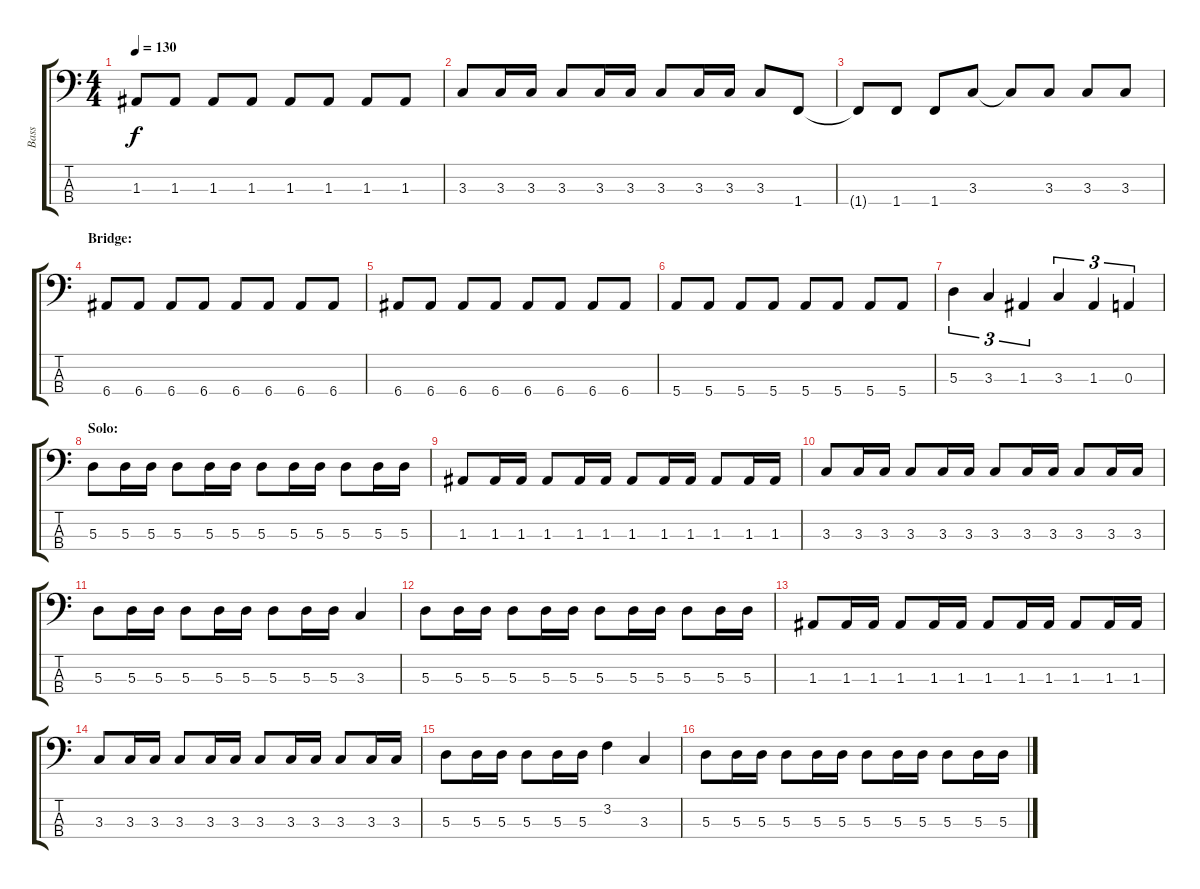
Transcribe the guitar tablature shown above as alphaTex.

\track ("Bass" "Bass") {instrument electricbasspick}
\staff {score tabs}
\tuning (G2 D2 A1 E1) {hide}
\ts (4 4)
\tempo 130
\clef f4
\ks c
1.3{t}.8{dy f} 1.3.8 1.3.8 1.3.8 1.3.8 1.3.8 1.3.8 1.3.8 |
3.3.8 3.3.16 3.3.16 3.3.8 3.3.16 3.3.16 3.3.8 3.3.16 3.3.16 3.3.8 1.4.8 |
1.4{t}.8 1.4.8 1.4.8 3.3.8 3.3{t}.8 3.3.8 3.3.8 3.3.8 |
\section ("" "Bridge:")
6.4.8 6.4.8 6.4.8 6.4.8 6.4.8 6.4.8 6.4.8 6.4.8 |
6.4.8 6.4.8 6.4.8 6.4.8 6.4.8 6.4.8 6.4.8 6.4.8 |
5.4.8 5.4.8 5.4.8 5.4.8 5.4.8 5.4.8 5.4.8 5.4.8 |
5.3.4{tu (3 2)} 3.3.4{tu (3 2)} 1.3.4{tu (3 2)} 3.3.4{tu (3 2)} 1.3.4{tu (3 2)} 0.3.4{tu (3 2)} |
\section ("" "Solo:")
5.3.8 5.3.16 5.3.16 5.3.8 5.3.16 5.3.16 5.3.8 5.3.16 5.3.16 5.3.8 5.3.16 5.3.16 |
1.3.8 1.3.16 1.3.16 1.3.8 1.3.16 1.3.16 1.3.8 1.3.16 1.3.16 1.3.8 1.3.16 1.3.16 |
3.3.8 3.3.16 3.3.16 3.3.8 3.3.16 3.3.16 3.3.8 3.3.16 3.3.16 3.3.8 3.3.16 3.3.16 |
5.3.8 5.3.16 5.3.16 5.3.8 5.3.16 5.3.16 5.3.8 5.3.16 5.3.16 3.3.4 |
5.3.8 5.3.16 5.3.16 5.3.8 5.3.16 5.3.16 5.3.8 5.3.16 5.3.16 5.3.8 5.3.16 5.3.16 |
1.3.8 1.3.16 1.3.16 1.3.8 1.3.16 1.3.16 1.3.8 1.3.16 1.3.16 1.3.8 1.3.16 1.3.16 |
3.3.8 3.3.16 3.3.16 3.3.8 3.3.16 3.3.16 3.3.8 3.3.16 3.3.16 3.3.8 3.3.16 3.3.16 |
5.3.8 5.3.16 5.3.16 5.3.8 5.3.16 5.3.16 3.2.4 3.3.4 |
5.3.8 5.3.16 5.3.16 5.3.8 5.3.16 5.3.16 5.3.8 5.3.16 5.3.16 5.3.8 5.3.16 5.3.16
